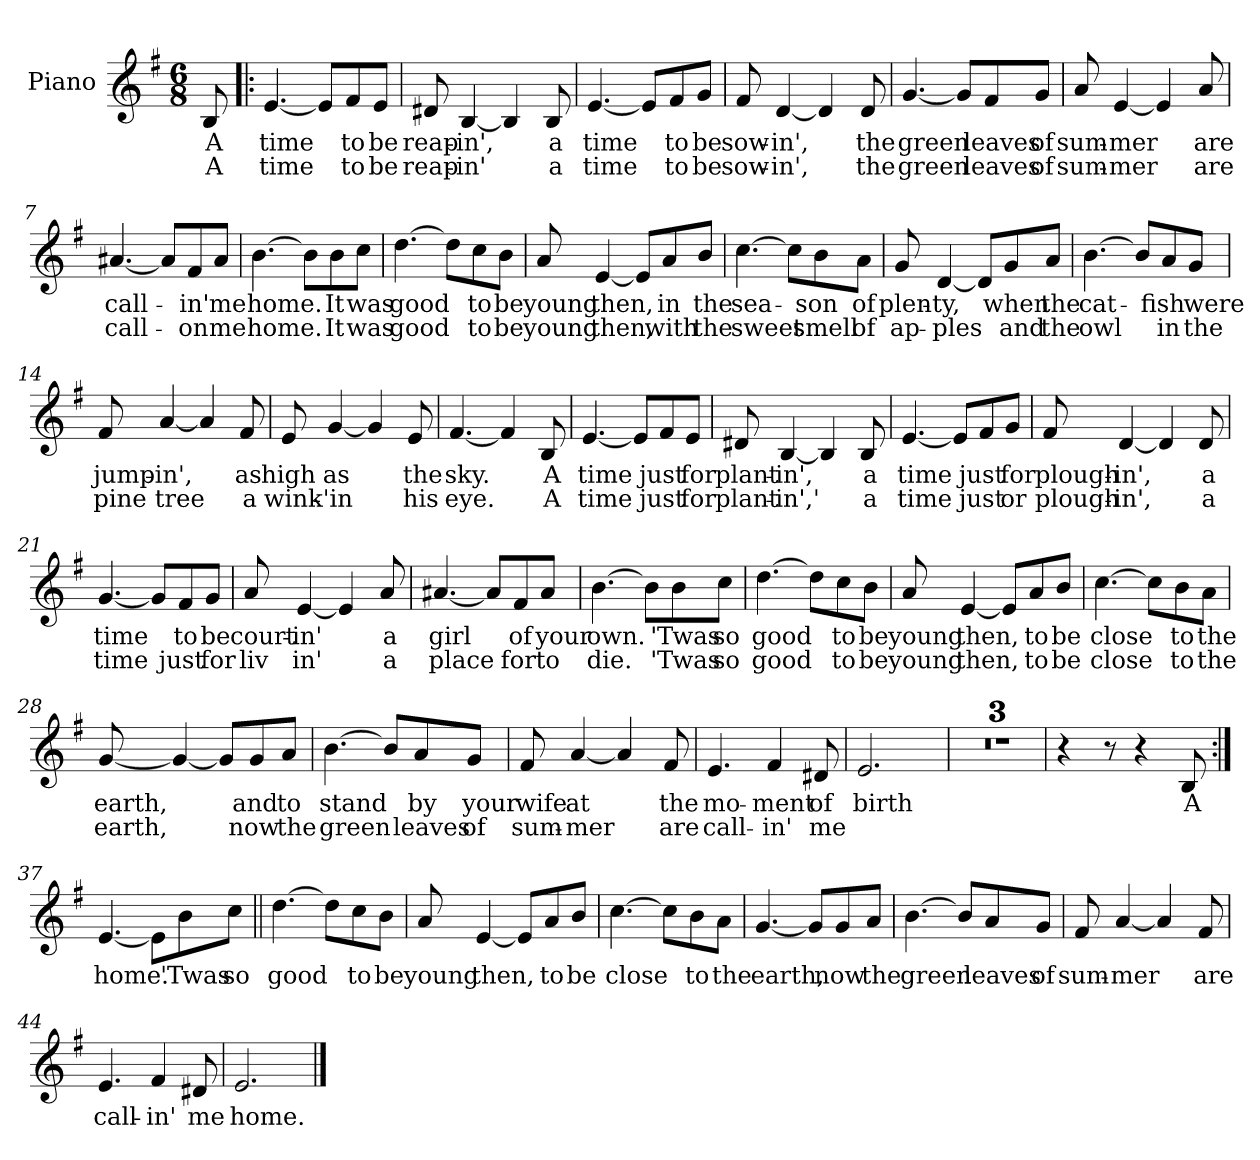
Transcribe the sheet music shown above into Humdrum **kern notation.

**kern	**text	**text
*part1	*part1	*part1
*staff1	*staff1	*staff1
*I"Piano	*	*
*I'Pno.	*	*
*clefG2	*	*
*k[f#]	*	*
*G:	*	*
*M6/8	*	*
=	=	=
!	!LO:LY:b	!LO:LY:b
8B/	A	A
=1!|:	=1!|:	=1!|:
!	!LO:LY:b	!LO:LY:b
[4.e/	time	time
8e/L]	.	.
!	!LO:LY:b	!LO:LY:b
8f#/	to	to
!	!LO:LY:b	!LO:LY:b
8e/J	be	be
=2	=2	=2
!	!LO:LY:b	!LO:LY:b
8d#X/	reap-	reap-
!	!LO:LY:b	!LO:LY:b
[4B/	-in',	-in'
4B/]	.	.
!	!LO:LY:b	!LO:LY:b
8B/	a	a
=3	=3	=3
!	!LO:LY:b	!LO:LY:b
[4.e/	-time	time
8e/L]	.	.
!	!LO:LY:b	!LO:LY:b
8f#/	to	to
!	!LO:LY:b	!LO:LY:b
8g/J	be	be
=4	=4	=4
!	!LO:LY:b	!LO:LY:b
8f#/	sow-	sow-
!	!LO:LY:b	!LO:LY:b
[4d/	-in',	-in',
4d/]	.	.
!	!LO:LY:b	!LO:LY:b
8d/	the	the
!!LO:LB:g=z
=5	=5	=5
!	!LO:LY:b	!LO:LY:b
[4.g/	green	green
8g/L]	.	.
!	!LO:LY:b	!LO:LY:b
8f#/	leaves	leaves
!	!LO:LY:b	!LO:LY:b
8g/J	of	of
=6	=6	=6
!	!LO:LY:b	!LO:LY:b
8a/	sum-	sum-
!	!LO:LY:b	!LO:LY:b
[4e/	-mer	-mer
4e/]	.	.
!	!LO:LY:b	!LO:LY:b
8a/	are	are
=7	=7	=7
!	!LO:LY:b	!LO:LY:b
[4.a#X/	call-	call-
8a#/L]	.	.
!	!LO:LY:b	!LO:LY:b
8f#/	-in'	-on
!	!LO:LY:b	!LO:LY:b
8a#/J	me	me
=8	=8	=8
!	!LO:LY:b	!LO:LY:b
[4.b\	home.	home.
8b\L]	.	.
!	!LO:LY:b	!LO:LY:b
8b\	It	It
!	!LO:LY:b	!LO:LY:b
8cc\J	was	was
=9	=9	=9
!	!LO:LY:b	!LO:LY:b
[4.dd\	good	good
8dd\L]	.	.
!	!LO:LY:b	!LO:LY:b
8cc\	to	to
!	!LO:LY:b	!LO:LY:b
8b\J	be	be
!!LO:LB:g=z
=10	=10	=10
!	!LO:LY:b	!LO:LY:b
8a/	young	young
!	!LO:LY:b	!LO:LY:b
[4e/	then,	then,
8e/L]	.	.
!	!LO:LY:b	!LO:LY:b
8a/	in	with
!	!LO:LY:b	!LO:LY:b
8b/J	the	the
=11	=11	=11
!	!LO:LY:b	!LO:LY:b
[4.cc\	sea-	sweet
8cc\L]	.	.
!	!LO:LY:b	!LO:LY:b
8b\	-son	smell
!	!LO:LY:b	!LO:LY:b
8a\J	of	of
=12	=12	=12
!	!LO:LY:b	!LO:LY:b
8g/	plen-	ap-
!	!LO:LY:b	!LO:LY:b
[4d/	-ty,	-ples
8d/L]	.	.
!	!LO:LY:b	!LO:LY:b
8g/	when	and
!	!LO:LY:b	!LO:LY:b
8a/J	the	the
=13	=13	=13
!	!LO:LY:b	!LO:LY:b
[4.b\	cat-	owl
8b/L]	.	.
!	!LO:LY:b	!LO:LY:b
8a/	-fish	in
!	!LO:LY:b	!LO:LY:b
8g/J	were	the
!!LO:PB:g=z
=14	=14	=14
!	!LO:LY:b	!LO:LY:b
8f#/	jump-	pine
!	!LO:LY:b	!LO:LY:b
[4a/	-in',	tree
4a/]	.	.
!	!LO:LY:b	!LO:LY:b
8f#/	as	a
=15	=15	=15
!	!LO:LY:b	!LO:LY:b
8e/	high	wink-
!	!LO:LY:b	!LO:LY:b
[4g/	as	-'in
4g/]	.	.
!	!LO:LY:b	!LO:LY:b
8e/	the	his
=16	=16	=16
!	!LO:LY:b	!LO:LY:b
[4.f#/	sky.	eye.
4f#/]	.	.
!	!LO:LY:b	!LO:LY:b
8B/	A	A
=17	=17	=17
!	!LO:LY:b	!LO:LY:b
[4.e/	time	time
8e/L]	.	.
!	!LO:LY:b	!LO:LY:b
8f#/	just	just
!	!LO:LY:b	!LO:LY:b
8e/J	for	for
=18	=18	=18
!	!LO:LY:b	!LO:LY:b
8d#X/	plant-	plant-
!	!LO:LY:b	!LO:LY:b
[4B/	-in',	-in','
4B/]	.	.
!	!LO:LY:b	!LO:LY:b
8B/	a	a
!!LO:LB:g=z
=19	=19	=19
!	!LO:LY:b	!LO:LY:b
[4.e/	time	time
8e/L]	.	.
!	!LO:LY:b	!LO:LY:b
8f#/	just	just
!	!LO:LY:b	!LO:LY:b
8g/J	for	or
=20	=20	=20
!	!LO:LY:b	!LO:LY:b
8f#/	plough-	plough-
!	!LO:LY:b	!LO:LY:b
[4d/	-in',	-in',
4d/]	.	.
!	!LO:LY:b	!LO:LY:b
8d/	a	a
=21	=21	=21
!	!LO:LY:b	!LO:LY:b
[4.g/	time	time
8g/L]	.	.
!	!LO:LY:b	!LO:LY:b
8f#/	to	just
!	!LO:LY:b	!LO:LY:b
8g/J	be	for
=22	=22	=22
!	!LO:LY:b	!LO:LY:b
8a/	court-	liv
!	!LO:LY:b	!LO:LY:b
[4e/	-in'	in'
4e/]	.	.
!	!LO:LY:b	!LO:LY:b
8a/	a	a
=23	=23	=23
!	!LO:LY:b	!LO:LY:b
[4.a#X/	girl	place
8a#/L]	.	.
!	!LO:LY:b	!LO:LY:b
8f#/	of	for
!	!LO:LY:b	!LO:LY:b
8a#/J	your	to
!!LO:LB:g=z
=24	=24	=24
!	!LO:LY:b	!LO:LY:b
[4.b\	own.	die.
8b\L]	.	.
!	!LO:LY:b	!LO:LY:b
8b\	'Twas	'Twas
!	!LO:LY:b	!LO:LY:b
8cc\J	so	so
=25	=25	=25
!	!LO:LY:b	!LO:LY:b
[4.dd\	good	good
8dd\L]	.	.
!	!LO:LY:b	!LO:LY:b
8cc\	to	to
!	!LO:LY:b	!LO:LY:b
8b\J	be	be
=26	=26	=26
!	!LO:LY:b	!LO:LY:b
8a/	young	young
!	!LO:LY:b	!LO:LY:b
[4e/	then,	then,
8e/L]	.	.
!	!LO:LY:b	!LO:LY:b
8a/	to	to
!	!LO:LY:b	!LO:LY:b
8b/J	be	be
=27	=27	=27
!	!LO:LY:b	!LO:LY:b
[4.cc\	close	close
8cc\L]	.	.
!	!LO:LY:b	!LO:LY:b
8b\	to	to
!	!LO:LY:b	!LO:LY:b
8a\J	the	the
!!LO:LB:g=z
=28	=28	=28
!	!LO:LY:b	!LO:LY:b
[8g/	earth,	earth,
4g/_	.	.
8g/L]	.	.
!	!LO:LY:b	!LO:LY:b
8g/	and	now
!	!LO:LY:b	!LO:LY:b
8a/J	to	the
=29	=29	=29
!	!LO:LY:b	!LO:LY:b
[4.b\	stand	green
8b/L]	.	.
!	!LO:LY:b	!LO:LY:b
8a/	by	leaves
!	!LO:LY:b	!LO:LY:b
8g/J	your	of
=30	=30	=30
!	!LO:LY:b	!LO:LY:b
8f#/	wife	sum-
!	!LO:LY:b	!LO:LY:b
[4a/	at	-mer
4a/]	.	.
!	!LO:LY:b	!LO:LY:b
8f#/	the	are
=31	=31	=31
!	!LO:LY:b	!LO:LY:b
4.e/	mo-	call-
!	!LO:LY:b	!LO:LY:b
4f#/	-ment	-in'
!	!LO:LY:b	!LO:LY:b
8d#X/	of	me
!!LO:PB:g=z
=32	=32	=32
!	!LO:LY:b	!
2.e/	birth	.
=33	=33	=33
2.r	.	.
=34	=34	=34
2.r	.	.
=35	=35	=35
2.r	.	.
=36	=36	=36
4r	.	.
8r	.	.
4r	.	.
!	!LO:LY:b	!
8B/	A	.
=37:|!	=37:|!	=37:|!
!	!LO:LY:b	!
[4.e/	home.	.
8e\L]	.	.
!	!LO:LY:b	!
8b\	'Twas	.
!	!LO:LY:b	!
8cc\J	so	.
!!LO:LB:g=z
=38||	=38||	=38||
!	!LO:LY:b	!
[4.dd\	good	.
8dd\L]	.	.
!	!LO:LY:b	!
8cc\	to	.
!	!LO:LY:b	!
8b\J	be	.
=39	=39	=39
!	!LO:LY:b	!
8a/	young	.
!	!LO:LY:b	!
[4e/	then,	.
8e/L]	.	.
!	!LO:LY:b	!
8a/	to	.
!	!LO:LY:b	!
8b/J	be	.
=40	=40	=40
!	!LO:LY:b	!
[4.cc\	close	.
8cc\L]	.	.
!	!LO:LY:b	!
8b\	to	.
!	!LO:LY:b	!
8a\J	the	.
=41	=41	=41
!	!LO:LY:b	!
[4.g/	earth,	.
8g/L]	.	.
!	!LO:LY:b	!
8g/	now	.
!	!LO:LY:b	!
8a/J	the	.
!!LO:LB:g=z
=42	=42	=42
!	!LO:LY:b	!
[4.b\	green	.
8b/L]	.	.
!	!LO:LY:b	!
8a/	leaves	.
!	!LO:LY:b	!
8g/J	of	.
=43	=43	=43
!	!LO:LY:b	!
8f#/	sum-	.
!	!LO:LY:b	!
[4a/	-mer	.
4a/]	.	.
!	!LO:LY:b	!
8f#/	are	.
=44	=44	=44
!	!LO:LY:b	!
4.e/	call-	.
!	!LO:LY:b	!
4f#/	-in'	.
!	!LO:LY:b	!
8d#X/	me	.
=45	=45	=45
!	!LO:LY:b	!
2.e/	home.	.
==	==	==
*-	*-	*-
